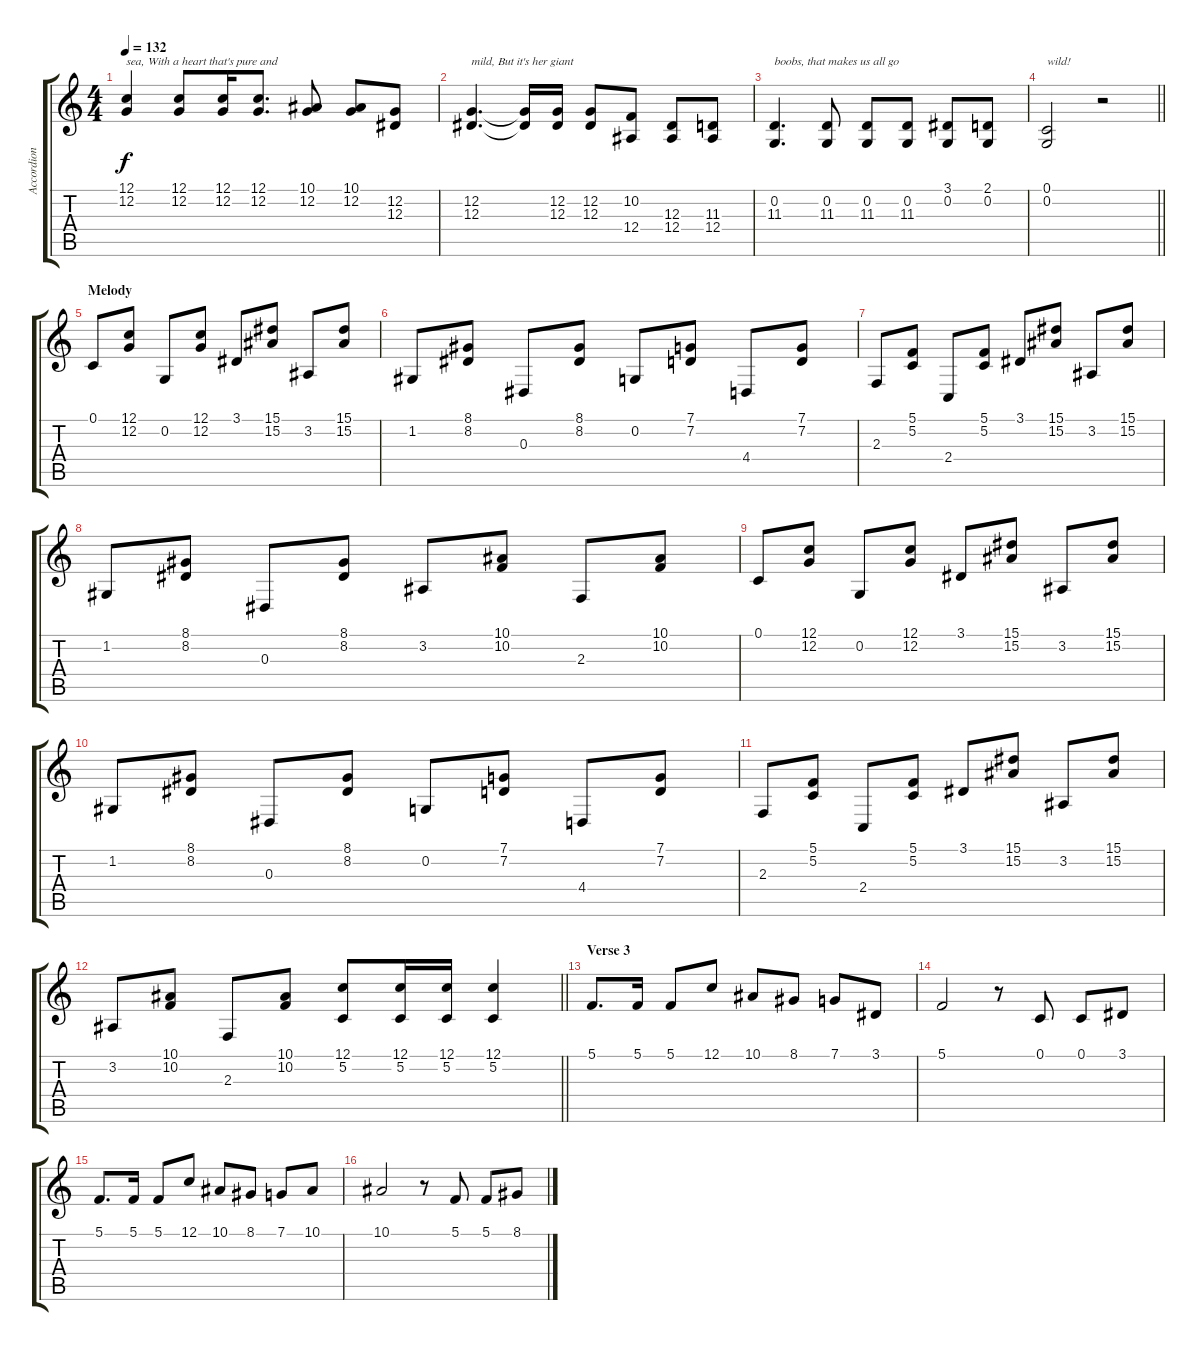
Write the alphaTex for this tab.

\track ("Accordion" "Accordion") {instrument accordion}
\staff {score tabs}
\tuning (C4 G3 Eb3 Bb2 F2 C2) {hide}
\ts (4 4)
\tempo 132
\clef g2
\ks c
(12.1 12.2).4{txt "sea, With a heart that's pure and" dy f} (12.1 12.2).8 (12.1 12.2).16 (12.1 12.2).8{d} (10.1 12.2).8 (10.1 12.2).8 (12.2 12.3).8 |
(12.2 12.3).4{d txt "mild, But it's her giant"} (12.2{t} 12.3{t}).16 (12.2 12.3).16 (12.2 12.3).8 (10.2 12.4).8 (12.3 12.4).8 (11.3 12.4).8 |
(0.2 11.3).4{d txt "boobs, that makes us all go"} (0.2 11.3).8 (0.2 11.3).8 (0.2 11.3).8 (3.1 0.2).8 (2.1 0.2).8 |
\barLineRight lightlight
(0.1 0.2).2{txt "wild!"} r.2 |
\section ("" "Melody")
0.1.8 (12.1 12.2).8 0.2.8 (12.1 12.2).8 3.1.8 (15.1 15.2).8 3.2.8 (15.1 15.2).8 |
1.2.8 (8.1 8.2).8 0.3.8 (8.1 8.2).8 0.2.8 (7.1 7.2).8 4.4.8 (7.1 7.2).8 |
2.3.8 (5.1 5.2).8 2.4.8 (5.1 5.2).8 3.1.8 (15.1 15.2).8 3.2.8 (15.1 15.2).8 |
1.2.8 (8.1 8.2).8 0.3.8 (8.1 8.2).8 3.2.8 (10.1 10.2).8 2.3.8 (10.1 10.2).8 |
0.1.8 (12.1 12.2).8 0.2.8 (12.1 12.2).8 3.1.8 (15.1 15.2).8 3.2.8 (15.1 15.2).8 |
1.2.8 (8.1 8.2).8 0.3.8 (8.1 8.2).8 0.2.8 (7.1 7.2).8 4.4.8 (7.1 7.2).8 |
2.3.8 (5.1 5.2).8 2.4.8 (5.1 5.2).8 3.1.8 (15.1 15.2).8 3.2.8 (15.1 15.2).8 |
\barLineRight lightlight
3.2.8 (10.1 10.2).8 2.3.8 (10.1 10.2).8 (12.1 5.2).8 (12.1 5.2).16 (12.1 5.2).16 (12.1 5.2).4 |
\section ("" "Verse 3")
5.1.8{d} 5.1.16 5.1.8 12.1.8 10.1.8 8.1.8 7.1.8 3.1.8 |
5.1.2 r.8 0.1.8 0.1.8 3.1.8 |
5.1.8{d} 5.1.16 5.1.8 12.1.8 10.1.8 8.1.8 7.1.8 10.1.8 |
10.1.2 r.8 5.1.8 5.1.8 8.1.8
